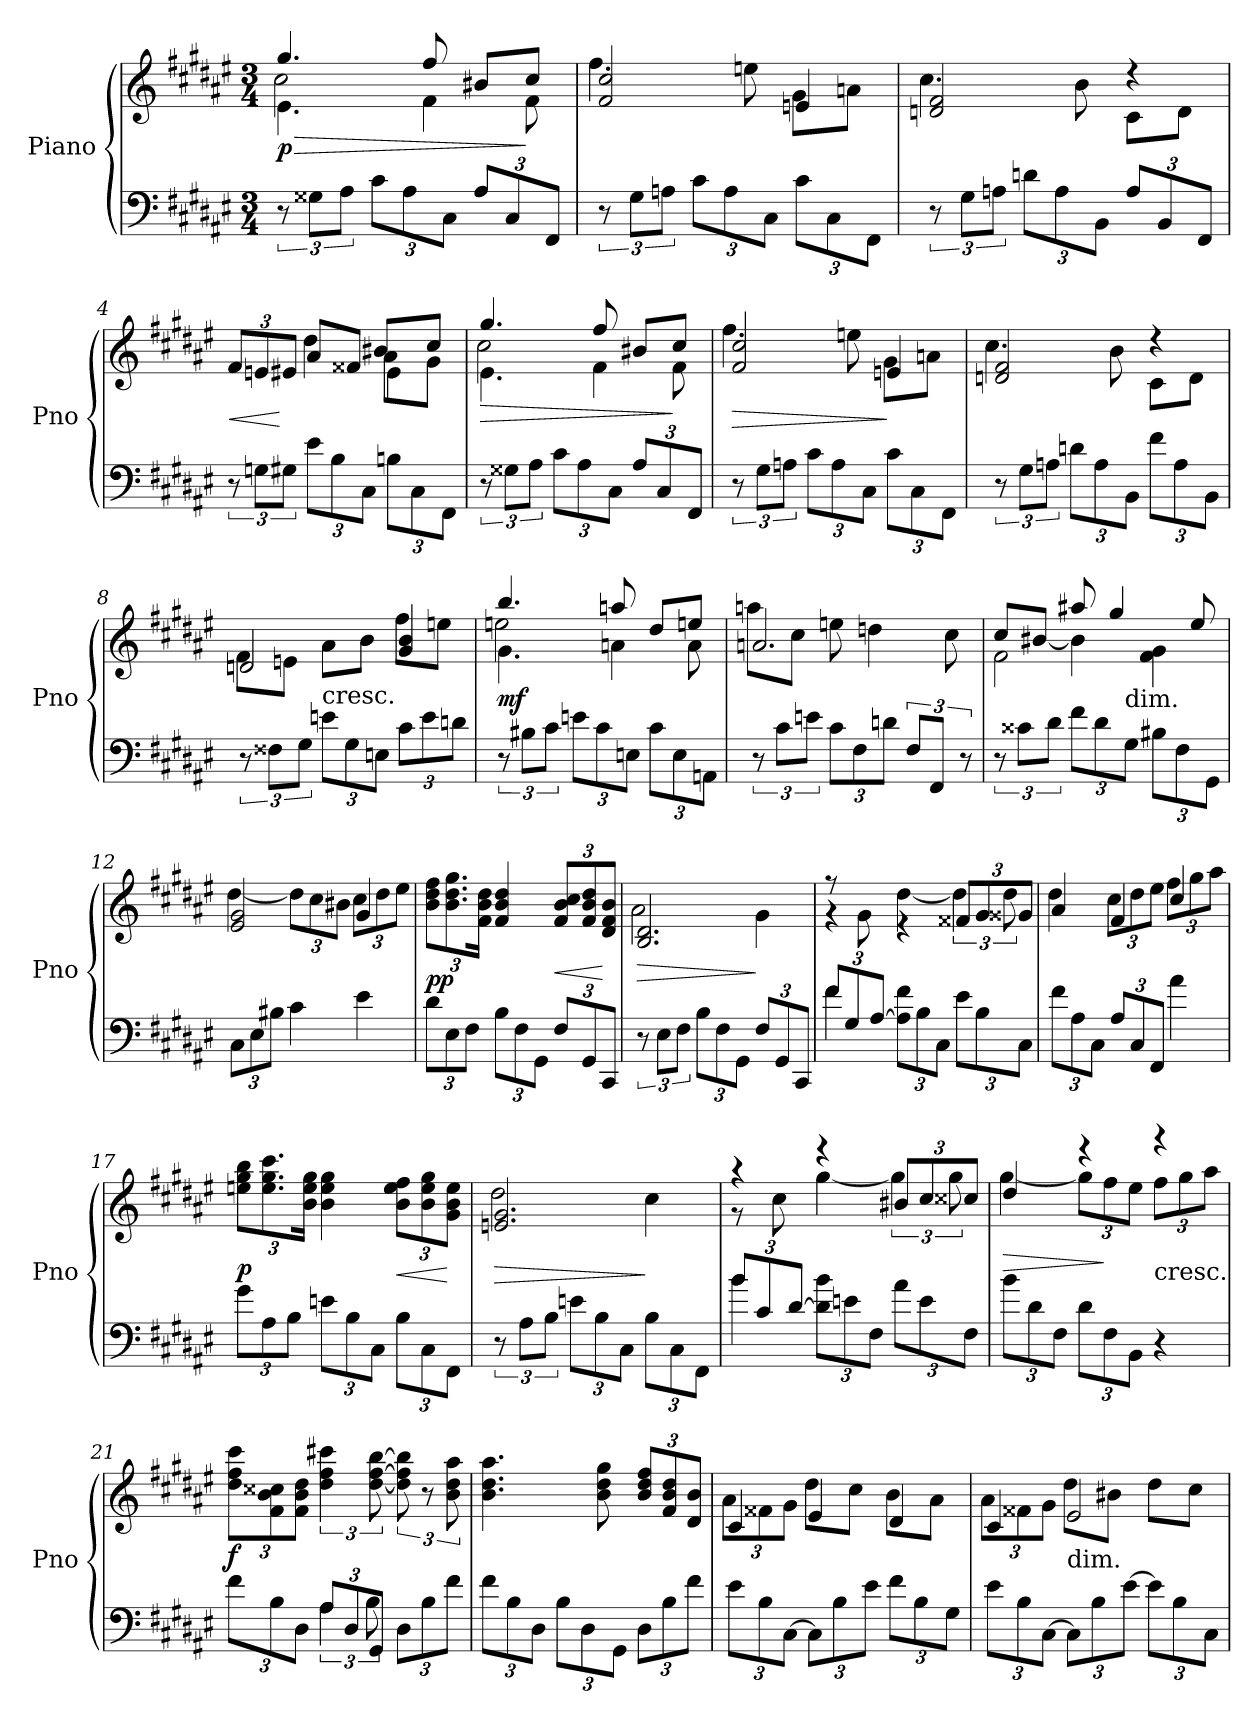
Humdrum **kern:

**kern	**kern	**dynam
*part1	*part1	*part1
*staff2	*staff1	*staff1/2
*I"Piano	*	*
*I'Pno	*	*
*clefF4	*clefG2	*
*k[f#c#g#d#a#e#]	*k[f#c#g#d#a#e#]	*
*F#:	*F#:	*
*M3/4	*M3/4	*
=1	=1	=1
*	*^	*
*	*	*^	*
12r	4.e#\	2cc#	4.gg#	> p
12G##XL	.	.	.	.
12A#J	.	.	.	.
12c#L	.	.	.	.
12A#	.	.	.	.
.	4f#\	.	8ff#	.
12C#J	.	.	.	.
12A#L	.	4ryy	8b#XL	.
12C#	.	.	.	.
.	8f#\	.	8cc#J	]
12FF#J	.	.	.	.
*	*	*v	*v	*
=2	=2	=2	=2
12r	2f# 2cc#	4.ff#	.
12G#L	.	.	.
12AnJ	.	.	.
12c#L	.	.	.
12A	.	.	.
.	.	8een	.
12C#J	.	.	.
12c#L	4en	8g#L	.
12C#	.	.	.
.	.	8anJ	.
12FF#J	.	.	.
=3	=3	=3	=3
12r	2dn 2f#	4.cc#	.
12G#L	.	.	.
12AnJ	.	.	.
12dnL	.	.	.
12A	.	.	.
.	.	8b	.
12BBJ	.	.	.
12AL	4r	8c#L	.
12BB	.	.	.
.	.	8dJ	.
12FF#J	.	.	.
=4	=4	=4	=4
*	*	*^	*
12r	12f#L	4ryy	2ryy	<
12GnL	12en	.	.	.
12G#XJ	12e#XJ	.	.	[
12e#L	8a#L	4dd#	.	.
12B	.	.	.	.
.	8f##XJ	.	.	.
12C#J	.	.	.	.
12BnL	4e#\	8a#L	8b#XL	.
12C#	.	.	.	.
.	.	8g#J	8cc#J	.
12FF#J	.	.	.	.
=5	=5	=5	=5	=5
12r	4.e#\	2cc#	4.gg#	>
12G##XL	.	.	.	.
12A#J	.	.	.	.
12c#L	.	.	.	.
12A#	.	.	.	.
.	4f#\	.	8ff#	.
12C#J	.	.	.	.
12A#L	.	4ryy	8b#XL	.
12C#	.	.	.	.
.	8f#\	.	8cc#J	]
12FF#J	.	.	.	.
*	*	*v	*v	*
=6	=6	=6	=6
12r	2f# 2cc#	4.ff#	>
12G#L	.	.	.
12AnJ	.	.	.
12c#L	.	.	.
12A	.	.	.
.	.	8een	.
12C#J	.	.	.
12c#L	4en	8g#L	]
12C#	.	.	.
.	.	8anJ	.
12FF#J	.	.	.
=7	=7	=7	=7
12r	2dn 2f#	4.cc#	.
12G#L	.	.	.
12AnJ	.	.	.
12dnL	.	.	.
12A	.	.	.
.	.	8b	.
12BBJ	.	.	.
12f#L	4r	8c#L	.
12A	.	.	.
.	.	8dJ	.
12BBJ	.	.	.
=8	=8	=8	=8
12r	2dn	8f#L	.
12F##XL	.	.	.
.	.	8enJ	.
12G#J	.	.	.
!	!	!LO:TX:c:t=cresc.	!
12enL	.	8a#L	.
12G#	.	.	.
.	.	8bJ	.
12EnJ	.	.	.
12c#L	4g# 4b	8ff#L	.
12e	.	.	.
.	.	8eenJ	.
12dnJ	.	.	.
=9	=9	=9	=9
*	*	*^	*
12r	4.g#\	2een	4.bb	mf
12B#XL	.	.	.	.
12c#J	.	.	.	.
12enL	.	.	.	.
12c#	.	.	.	.
.	4an\	.	8aan	.
12EnJ	.	.	.	.
12c#L	.	4ryy	8dd#L	.
12E	.	.	.	.
.	8a\	.	8eenJ	.
12AAnJ	.	.	.	.
*	*	*v	*v	*
=10	=10	=10	=10
12r	2.an	8aanL	.
12c#L	.	.	.
.	.	8cc#J	.
12enJ	.	.	.
12c#L	.	8een	.
12F#	.	.	.
.	.	4ddn	.
12dnJ	.	.	.
12F#L	.	.	.
12FF#J	.	.	.
.	.	8cc#	.
12r	.	.	.
=11	=11	=11	=11
*	*^	*^	*
12r	2f#\	8cc#/L	4ryy	3ryy	.
12c##XL	.	.	.	.	.
.	.	[8b#XJ	.	.	.
12d#J	.	.	.	.	.
12f#L	.	4b#]	8aa#X	.	.
12d#	.	.	.	12ryy	.
.	.	.	4gg#	.	.
!	!	!	!	!LO:TX:c:t=dim.	!
12G#J	.	.	.	3ryy	.
12B#XL	4ryy	4f# 4g#	.	.	.
12F#	.	.	.	.	.
.	.	.	8ee#	.	.
12GG#J	.	.	.	.	.
*	*	*v	*v	*v	*
=12	=12	=12	=12
12C#L	2e# 2g#	[4dd#	.
12E#	.	.	.
12B#XJ	.	.	.
4c#	.	12dd#L]	.
.	.	12cc#	.
.	.	12b#XJ	.
4e#	4g#	12cc#L	.
.	.	12dd#	.
.	.	12ee#J	.
*	*v	*v	*
=13	=13	=13
12d#L	12b 12dd# 12ff#L	pp
12E#	12.b 12.dd# 12.gg#	.
12F#J	.	.
.	24f# 24b 24dd#Jk	.
12BL	4f# 4b 4dd#	.
12F#	.	.
12GG#J	.	.
12F#L	12f# 12b 12cc#L	<
12GG#	12f# 12b 12dd#	.
12CC#J	12d# 12f# 12bJ	[
=14	=14	=14
*	*^	*
12r	2.B 2.d#	2a#	>
12E#L	.	.	.
12F#J	.	.	.
12BL	.	.	.
12F#	.	.	.
12GG#J	.	.	.
12F#L	.	4g#	]
12GG#	.	.	.
12CC#J	.	.	.
=15	=15	=15	=15
*^	*	*	*
12f#L	4f#	4rg	8rff	.
12G#	.	.	.	.
.	.	.	8g#	.
[12A#J	.	.	.	.
12A#]\ 12f#\L	2ryy	4re	[4dd#	.
12B	.	.	.	.
12C#J	.	.	.	.
12e#L	.	12f##XL	6dd#]	.
12B	.	12g#	.	.
12C#J	.	12g##XJ	12dd#	.
*v	*v	*	*	*
=16	=16	=16	=16
12f#L	4a#	4dd#	.
12A#	.	.	.
12C#J	.	.	.
12A#L	4f#	12cc#L	.
12C#	.	12dd#	.
12FF#J	.	12ee#J	.
4a#	4cc#	12ff#L	.
.	.	12gg#	.
.	.	12aa#J	.
*	*v	*v	*
=17	=17	=17
12g#L	12een 12gg# 12bbL	p
12A#	12.ee 12.gg# 12.ccc#	.
12BJ	.	.
.	24b 24ee 24gg#Jk	.
12enL	4b 4ee 4gg#	.
12B	.	.
12C#J	.	.
12BL	12b 12ee 12ff#L	<
12C#	12b 12ee 12gg#	.
12FF#J	12g# 12b 12eeJ	[
=18	=18	=18
*	*^	*
12r	2.en 2.g#	2dd#	>
12A#L	.	.	.
12BJ	.	.	.
12enL	.	.	.
12B	.	.	.
12C#J	.	.	.
12BL	.	4cc#	]
12C#	.	.	.
12FF#J	.	.	.
=19	=19	=19	=19
*^	*	*	*
12bL	4b	4r	8r	.
12c#	.	.	.	.
.	.	.	8cc#	.
[12d#J	.	.	.	.
12d#]\ 12b\L	2ryy	4r	[4gg#	.
12en	.	.	.	.
12F#J	.	.	.	.
12a#L	.	12b#XL	6gg#]	.
12e	.	12cc#	.	.
12F#J	.	12cc##XJ	12gg#	.
*v	*v	*	*	*
=20	=20	=20	=20
12bL	4dd#	[4gg#	>
12d#	.	.	.
12F#J	.	.	.
12d#L	4r	12gg#L]	.
12F#	.	12ff#	]
12BBJ	.	12ee#J	.
!	!LO:TX:c:t=cresc.	!	!
4r	4r	12ff#L	.
.	.	12gg#	.
.	.	12aa#J	.
*	*v	*v	*
=21	=21	=21
*^	*	*
12f#L	4ryy	12dd# 12ff# 12ccc#L	f
12B	.	12f# 12b 12cc##X	.
12D#J	.	12f# 12b 12dd#J	.
12A#L	6A#	6dd# 6ff# 6ccc#X	.
12D#	.	.	.
12GG#J	12B	[12dd# [12ff# [12bb	.
12D#\L	4ryy	12dd#] 12ff#] 12bb]	.
12B	.	12r	.
12f#J	.	12b 12dd# 12aa#	.
*v	*v	*	*
=22	=22	=22
12f#L	4.b 4.dd# 4.aa#	.
12B	.	.
12D#J	.	.
12BL	.	.
12D#	.	.
.	8b 8dd# 8gg#	.
12GG#J	.	.
12D#L	12b 12dd# 12ff#L	.
12B	12f# 12b 12dd#	.
12f#J	12d# 12bJ	.
=23	=23	=23
*	*^	*
12e#L	4c#	12a#L	.
12B	.	12f##X	.
[12C#J	.	12g#J	.
12C#L]	4e#	8dd#L	.
12B	.	.	.
.	.	8cc#J	.
12e#J	.	.	.
12f#L	4d#	8bL	.
12B	.	.	.
.	.	8a#J	.
12G#J	.	.	.
=24	=24	=24	=24
12e#L	4c#	12a#L	.
12B	.	12f##X	.
[12C#J	.	12g#J	.
!	!LO:TX:c:t=dim.	!	!
12C#L]	2e#	8dd#L	.
12B	.	.	.
.	.	8b#XJ	.
[12e#J	.	.	.
12e#L]	.	8dd#L	.
12B	.	.	.
.	.	8cc#J	.
12C#J	.	.	.
*	*v	*v	*
=	=	=
*-	*-	*-
